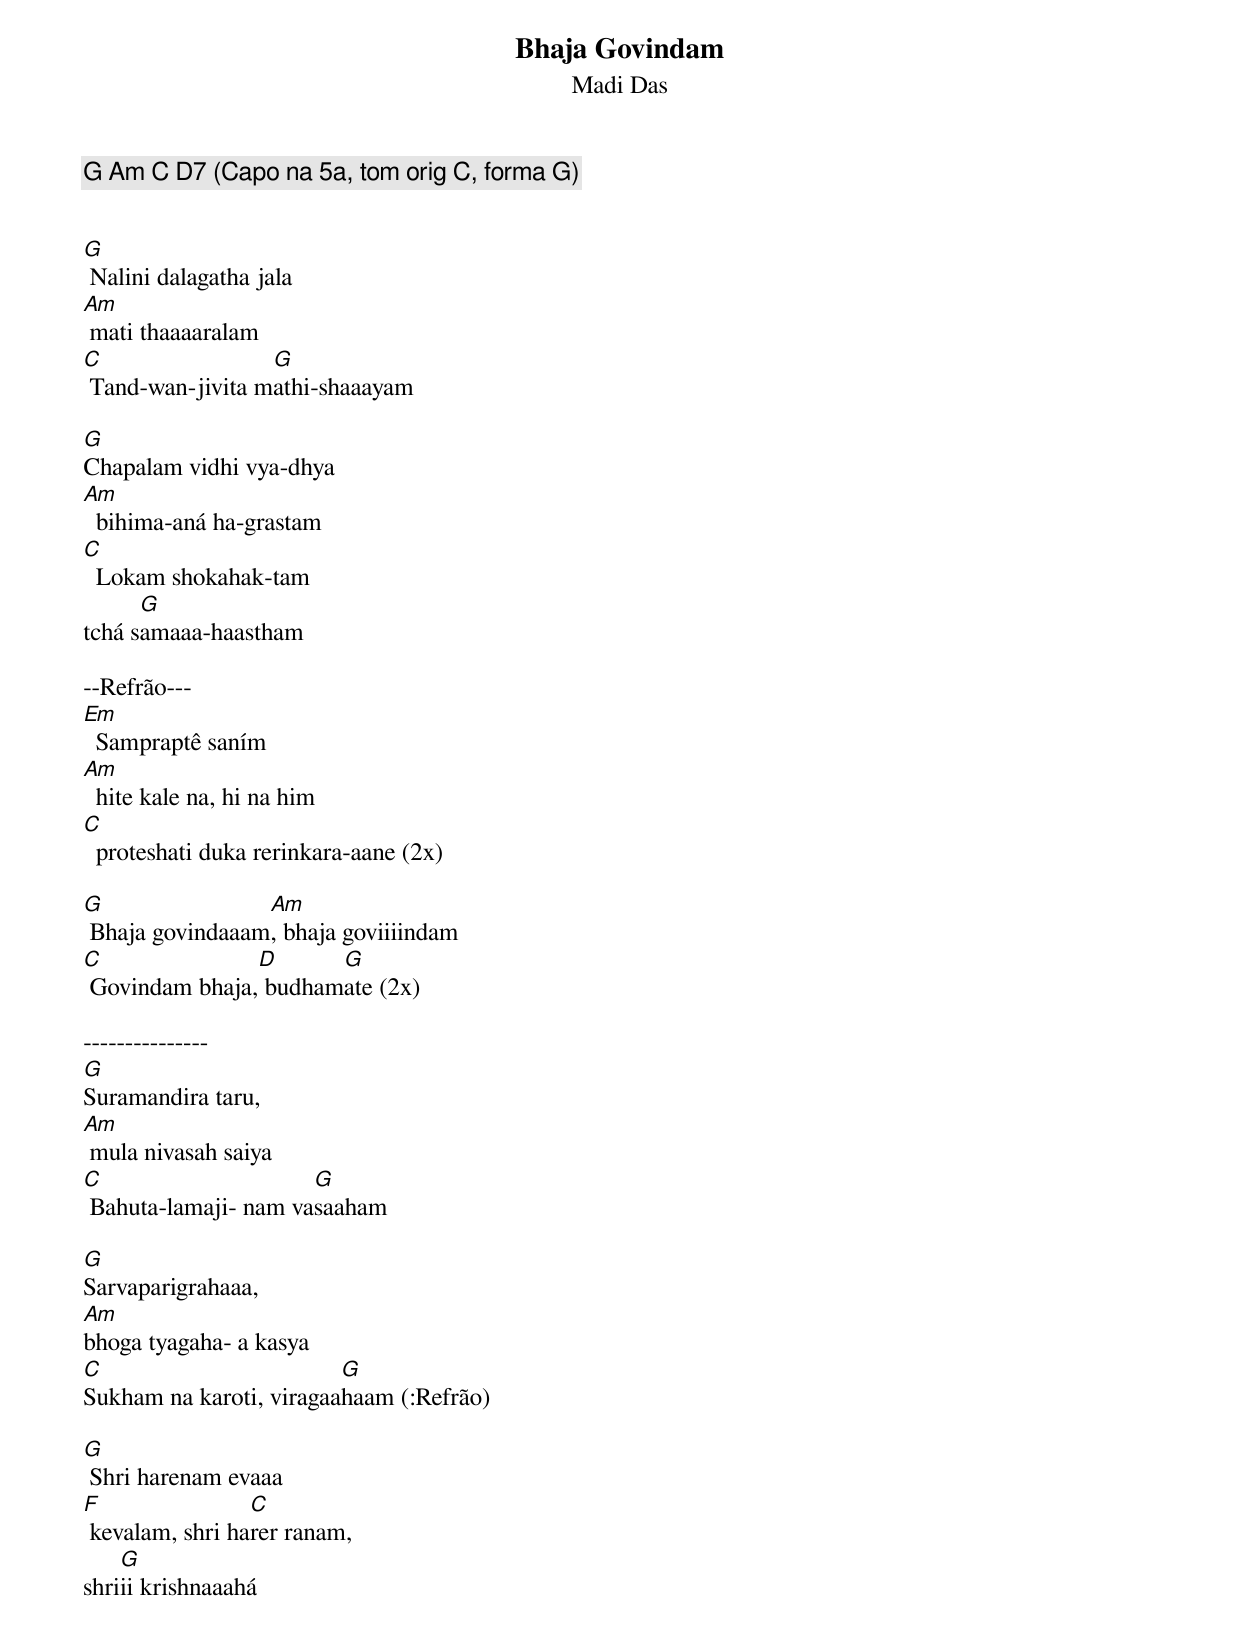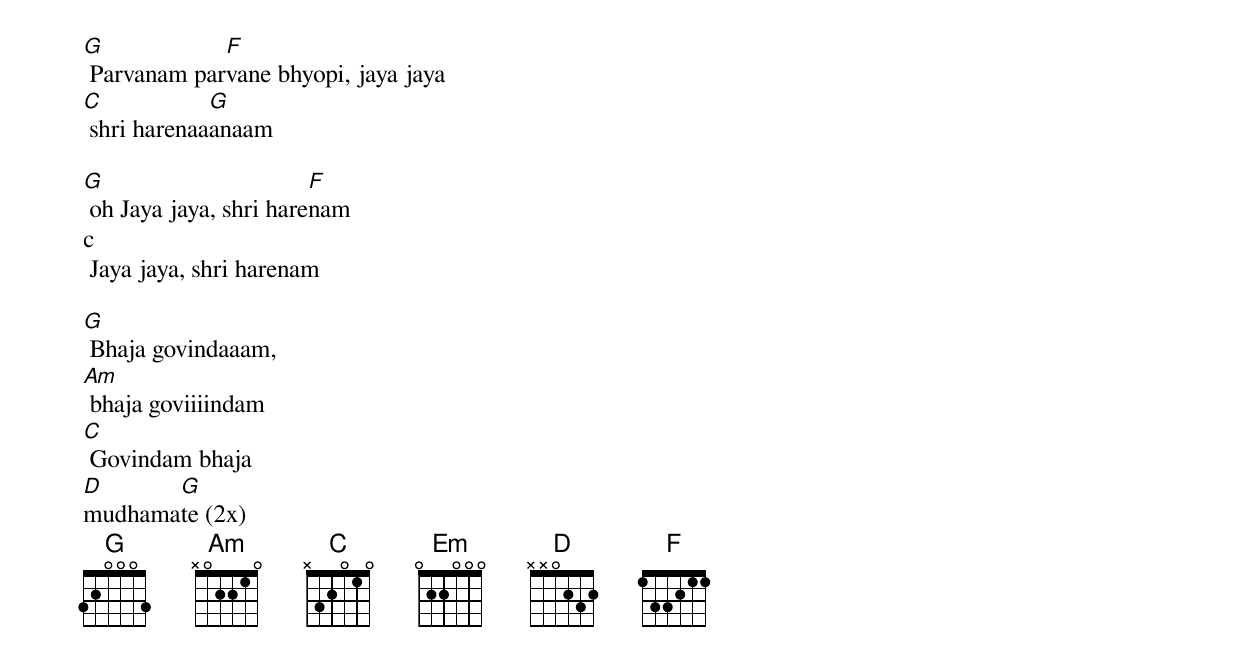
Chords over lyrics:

Bhaja Govindam
Madi Das

G Am C D7 (Capo na 5a, tom orig C, forma G)


G
 Nalini dalagatha jala
Am
 mati thaaaaralam
C                 G
 Tand-wan-jivita mathi-shaaayam

G
Chapalam vidhi vya-dhya
Am
  bihima-aná ha-grastam
C
  Lokam shokahak-tam
      G
tchá samaaa-haastham

--Refrão---
Em
  Sampraptê saním
Am
  hite kale na, hi na him
C
  proteshati duka rerinkara-aane (2x)

G                Am
 Bhaja govindaaam, bhaja goviiiindam
C               D      G
 Govindam bhaja, budhamate (2x)

---------------
G
Suramandira taru,
Am
 mula nivasah saiya
C                     G
 Bahuta-lamaji- nam vasaaham

G
Sarvaparigrahaaa,
Am
bhoga tyagaha- a kasya
C                        G
Sukham na karoti, viragaahaam (:Refrão)

G
 Shri harenam evaaa
F                C
 kevalam, shri harer ranam,
    G
shriii krishnaaahá

G            F
 Parvanam parvane bhyopi, jaya jaya
C            G
 shri harenaaanaam

G                       F
 oh Jaya jaya, shri harenam
c
 Jaya jaya, shri harenam

G
 Bhaja govindaaam,
Am
 bhaja goviiiindam
C
 Govindam bhaja
D      G
mudhamate (2x)
